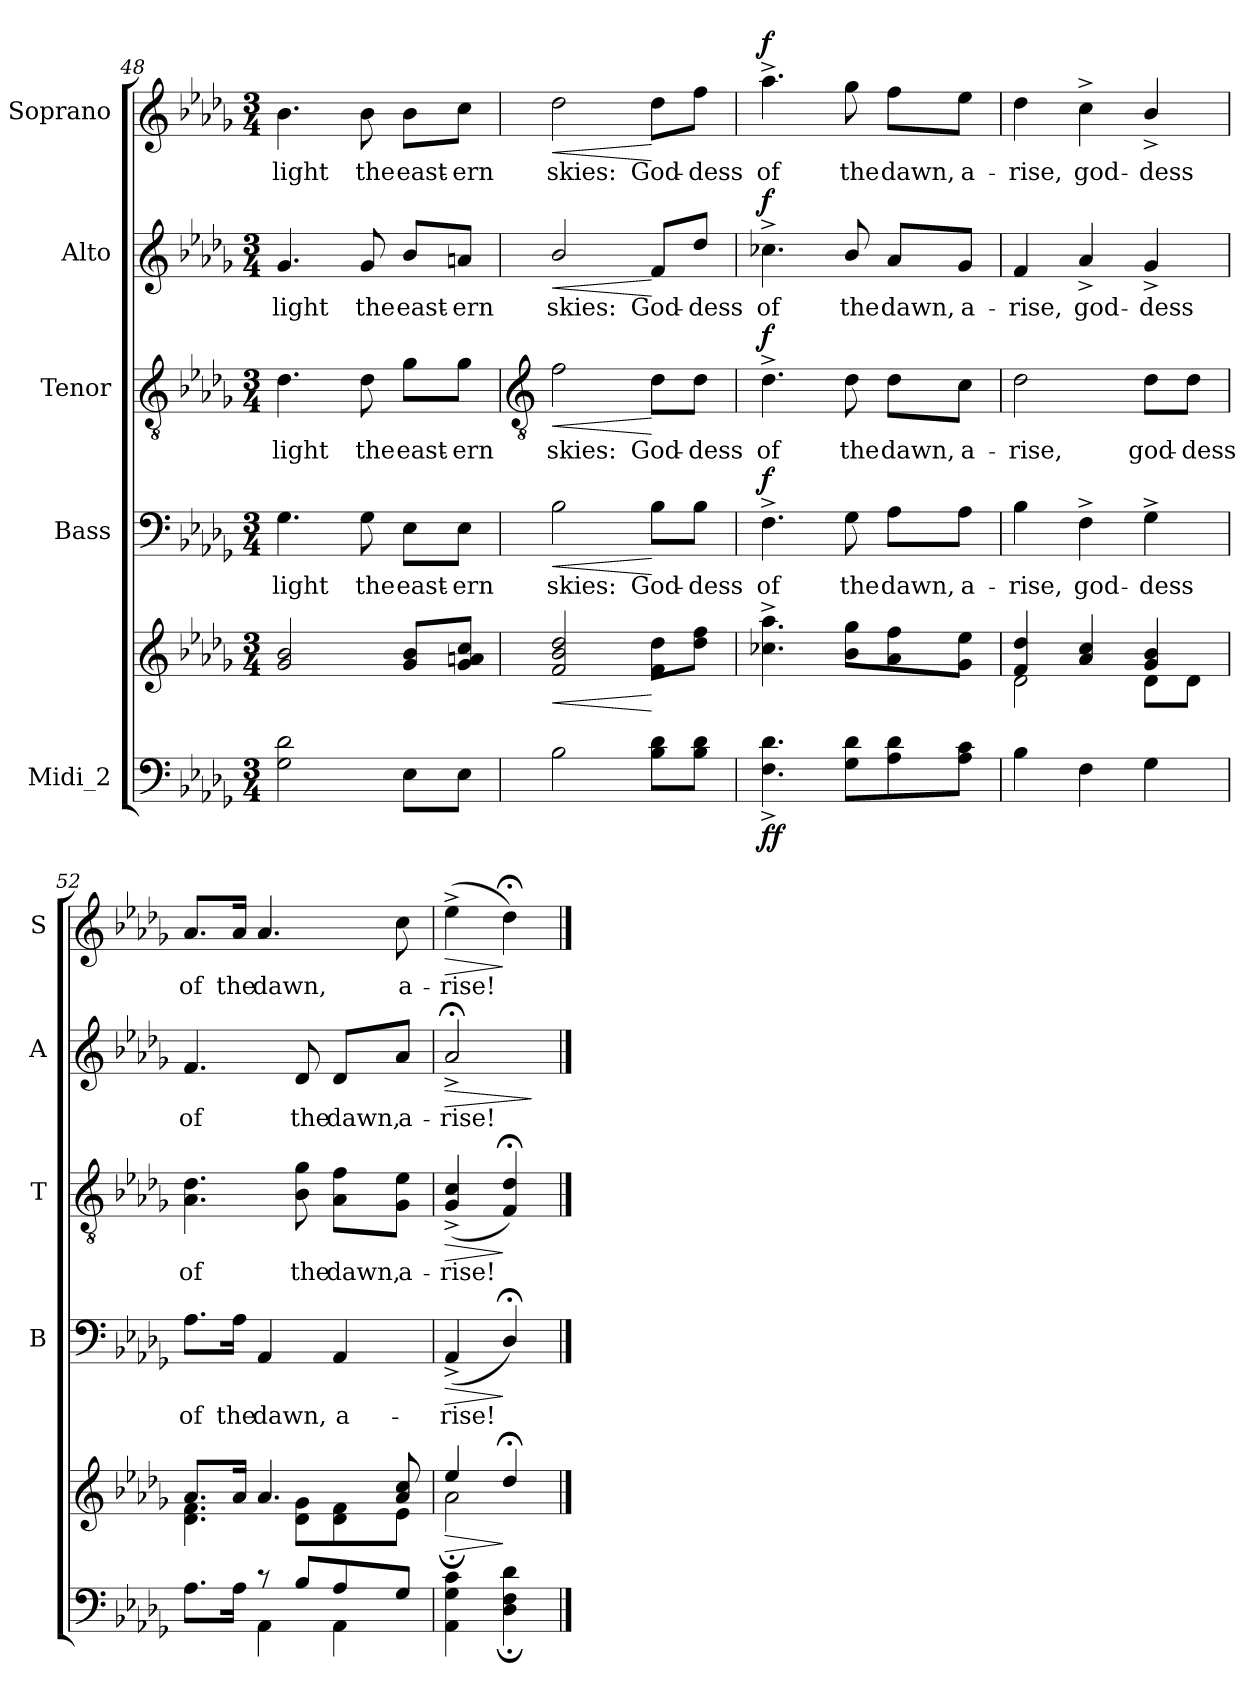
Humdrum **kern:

**kern	**kern	**dynam	**kern	**text	**dynam	**kern	**text	**dynam	**kern	**text	**dynam	**kern	**text	**dynam
*part5	*part5	*part5	*part4	*part4	*part4	*part3	*part3	*part3	*part2	*part2	*part2	*part1	*part1	*part1
*staff6	*staff5	*staff5/6	*staff4	*staff4	*staff4	*staff3	*staff3	*staff3	*staff2	*staff2	*staff2	*staff1	*staff1	*staff1
*I"Midi_2	*	*	*I"Bass	*	*	*I"Tenor	*	*	*I"Alto	*	*	*I"Soprano	*	*
*	*	*	*I'B	*	*	*I'T	*	*	*I'A	*	*	*I'S	*	*
*clefF4	*clefG2	*	*clefF4	*	*	*clefGv2	*	*	*clefG2	*	*	*clefG2	*	*
*k[b-e-a-d-g-]	*k[b-e-a-d-g-]	*	*k[b-e-a-d-g-]	*	*	*k[b-e-a-d-g-]	*	*	*k[b-e-a-d-g-]	*	*	*k[b-e-a-d-g-]	*	*
*D-:	*D-:	*	*D-:	*	*	*D-:	*	*	*D-:	*	*	*D-:	*	*
*M3/4	*M3/4	*	*M3/4	*	*	*M3/4	*	*	*M3/4	*	*	*M3/4	*	*
=48	=48	=48	=48	=48	=48	=48	=48	=48	=48	=48	=48	=48	=48	=48
!	!	!	!	!LO:LY:b	!	!	!LO:LY:b	!	!	!LO:LY:b	!	!	!LO:LY:b	!
2G- 2d-	2g- 2b-	.	4.G-	light	.	4.d-	light	.	4.g-	light	.	4.b-	light	.
!	!	!	!	!LO:LY:b	!	!	!LO:LY:b	!	!	!LO:LY:b	!	!	!LO:LY:b	!
.	.	.	8G-	the	.	8d-	the	.	8g-	the	.	8b-	the	.
!	!	!	!	!LO:LY:b	!	!	!LO:LY:b	!	!	!LO:LY:b	!	!	!LO:LY:b	!
8E-L	8g-/ 8b-/L	.	8E-\L	east-	.	8g-\L	east-	.	8b-/L	east-	.	8b-\L	east-	.
!	!	!	!	!LO:LY:b	!	!	!LO:LY:b	!	!	!LO:LY:b	!	!	!LO:LY:b	!
8E-J	8g- 8an 8ccJ	.	8E-\J	-ern	.	8g-\J	-ern	.	8an/J	-ern	.	8cc\J	-ern	.
!!LO:LB:g=z
=49	=49	=49	=49	=49	=49	=49	=49	=49	=49	=49	=49	=49	=49	=49
*	*	*	*	*	*	*clefGv2	*	*	*	*	*	*	*	*
*	*^	*	*	*	*	*	*	*	*	*	*	*	*	*
!LO:N:vis=1	!	!LO:N:vis=1	!LO:HP:b	!	!LO:LY:b	!LO:HP:b	!	!LO:LY:b	!LO:HP:b	!	!LO:LY:b	!LO:HP:b	!	!LO:LY:b	!LO:HP:b
*^	*	*	*	*	*	*	*	*	*	*	*	*	*	*	*
2.ryy	2B-\	2f/ 2b-/ 2dd-/	2.ryy	<	2B-	skies:	<	2f	skies:	<	2b-/	skies:	<	2dd-	skies:	<
!	!	!	!	!	!	!LO:LY:b	!	!	!LO:LY:b	!	!	!LO:LY:b	!	!	!LO:LY:b	!
.	8B-\ 8d-\L	8f\ 8dd-\L	.	[	8B-\L	God-	[	8d-\L	God-	[	8f/L	God-	[	8dd-\L	God-	[
!	!	!	!	!	!	!LO:LY:b	!	!	!LO:LY:b	!	!	!LO:LY:b	!	!	!LO:LY:b	!
.	8B-\ 8d-\J	8dd-\ 8ff\J	.	.	8B-\J	-dess	.	8d-\J	-dess	.	8dd-/J	-dess	.	8ff\J	-dess	.
=50	=50	=50	=50	=50	=50	=50	=50	=50	=50	=50	=50	=50	=50	=50	=50	=50
!LO:N:vis=1	!	!	!LO:N:vis=1	!LO:DY:b=2	!	!LO:LY:b	!	!	!LO:LY:b	!	!	!LO:LY:b	!	!	!LO:LY:b	!
!	!	!	!	!LO:DY:n=1:b	!	!	!LO:DY:b	!	!	!LO:DY:b	!	!	!LO:DY:b	!	!	!LO:DY:b
2.ryy	4.F\^ 4.d-\^	4.cc-X\^ 4.aa-\^	2.ryy	f f	4.F^	of	f	4.d-^	of	f	4.cc-X^	of	f	4.aa-^	of	f
!	!	!	!	!	!	!LO:LY:b	!	!	!LO:LY:b	!	!	!LO:LY:b	!	!	!LO:LY:b	!
.	8G-\ 8d-\L	8b-\ 8gg-\L	.	.	8G-	the	.	8d-	the	.	8b-/	the	.	8gg-	the	.
!	!	!	!	!	!	!LO:LY:b	!	!	!LO:LY:b	!	!	!LO:LY:b	!	!	!LO:LY:b	!
.	8A-\ 8d-\	8a-\ 8ff\	.	.	8A-\L	dawn,	.	8d-\L	dawn,	.	8a-/L	dawn,	.	8ff\L	dawn,	.
!	!	!	!	!	!	!LO:LY:b	!	!	!LO:LY:b	!	!	!LO:LY:b	!	!	!LO:LY:b	!
.	8A-\ 8c\J	8g-\ 8ee-\J	.	.	8A-\J	a-	.	8c\J	a-	.	8g-/J	a-	.	8ee-\J	a-	.
=51	=51	=51	=51	=51	=51	=51	=51	=51	=51	=51	=51	=51	=51	=51	=51	=51
!LO:N:vis=1	!	!	!	!	!	!LO:LY:b	!	!	!LO:LY:b	!	!	!LO:LY:b	!	!	!LO:LY:b	!
2.ryy	4B-\	4f/ 4dd-/	2d-\	.	4B-	-rise,	.	2d-	-rise,	.	4f	-rise,	.	4dd-	-rise,	.
!	!	!	!	!	!	!LO:LY:b	!	!	!	!	!	!LO:LY:b	!	!	!LO:LY:b	!
.	4F\	4a-/ 4cc/	.	.	4F^	god-	.	.	.	.	4a-^	god-	.	4cc^	god-	.
!	!	!	!	!	!	!LO:LY:b	!	!	!LO:LY:b	!	!	!LO:LY:b	!	!	!LO:LY:b	!
.	4G-\	4g-/ 4b-/	8d-\L	.	4G-^	-dess	.	8d-\L	god-	.	4g-^	-dess	.	4b-^/	-dess	.
!	!	!	!	!	!	!	!	!	!LO:LY:b	!	!	!	!	!	!	!
.	.	.	8d-\J	.	.	.	.	8d-\J	-dess	.	.	.	.	.	.	.
=52	=52	=52	=52	=52	=52	=52	=52	=52	=52	=52	=52	=52	=52	=52	=52	=52
!	!	!	!	!	!	!LO:LY:b	!	!	!LO:LY:b	!	!	!LO:LY:b	!	!	!LO:LY:b	!
4ryy	8.A-\L	8.a-/L	4.d-\ 4.f\	.	8.A-\L	of	.	4.A- 4.d-	of	.	4.f	of	.	8.a-/L	of	.
!	!	!	!	!	!	!LO:LY:b	!	!	!	!	!	!	!	!	!LO:LY:b	!
.	16A-\J	16a-/J	.	.	16A-\Jk	the	.	.	.	.	.	.	.	16a-/Jk	the	.
!	!	!	!	!	!	!LO:LY:b	!	!	!	!	!	!	!	!	!LO:LY:b	!
8r	4AA-\	4.a-/	.	.	4AA-	dawn,	.	.	.	.	.	.	.	4.a-	dawn,	.
!	!	!	!	!	!	!	!	!	!LO:LY:b	!	!	!LO:LY:b	!	!	!	!
8B-/L	.	.	8d-\ 8g-\L	.	.	.	.	8B- 8g-	the	.	8d-	the	.	.	.	.
!	!	!	!	!	!	!LO:LY:b	!	!	!LO:LY:b	!	!	!LO:LY:b	!	!	!	!
8A-/	4AA-\	.	8d-\ 8f\	.	4AA-	a-	.	8A-\ 8f\L	dawn,	.	8d-/L	dawn,	.	.	.	.
!	!	!	!	!	!	!	!	!	!LO:LY:b	!	!	!LO:LY:b	!	!	!LO:LY:b	!
8G-/J	.	8a-/ 8cc/	8e-\J	.	.	.	.	8G-\ 8e-\J	a-	.	8a-/J	a-	.	8cc	a-	.
=53	=53	=53	=53	=53	=53	=53	=53	=53	=53	=53	=53	=53	=53	=53	=53	=53
!	!	!	!	!LO:HP:b	!	!LO:LY:b	!LO:HP:b	!	!LO:LY:b	!LO:HP:b	!	!LO:LY:b	!LO:HP:b	!	!LO:LY:b	!LO:HP:b
2ryy	4AA-\ 4G-\ 4c\	4ee-/	2a-;\	>	(<4AA-^	-rise!	>	(<4G-^ 4c^	-rise!	>	2a-;<^	-rise!	>	(>4ee-^	-rise!	>
.	4D-\; 4F\; 4d-\;	4dd-;</	.	]	4D-;</)	.	]	4F;< 4d-;<)	.	]	.	.	.	4dd-;<)	.	]
*v	*v	*	*	*	*	*	*	*	*	*	*	*	*	*	*	*
*	*v	*v	*	*	*	*	*	*	*	*	*	*	*	*	*
.	.	.	.	.	.	.	.	.	.	.	]	.	.	.
==	==	==	==	==	==	==	==	==	==	==	==	==	==	==
*-	*-	*-	*-	*-	*-	*-	*-	*-	*-	*-	*-	*-	*-	*-
